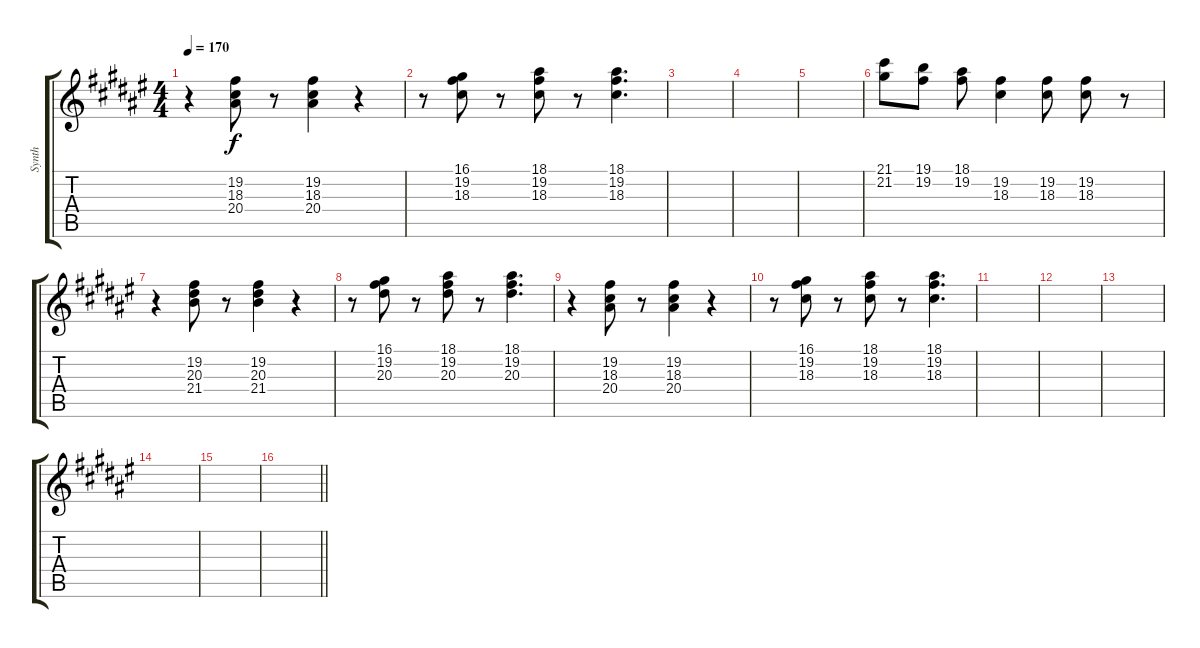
\track ("Synth" "Synth") {instrument lead2sawtooth}
\staff {score tabs}
\tuning (E4 B3 G3 D3 A2 E2) {hide}
\ts (4 4)
\tempo 170
\clef g2
\ks f#
r.4{dy f} (19.2 18.3 20.4).8 r.8 (19.2 18.3 20.4).4 r.4 |
r.8 (16.1 19.2 18.3).8 r.8 (18.1 19.2 18.3).8 r.8 (18.1 19.2 18.3).4{d} |
|
|
|
(21.1 21.2).8 (19.1 19.2).8 (18.1 19.2).8 (19.2 18.3).4 (19.2 18.3).8 (19.2 18.3).8 r.8 |
r.4 (19.2 20.3 21.4).8 r.8 (19.2 20.3 21.4).4 r.4 |
r.8 (16.1 19.2 20.3).8 r.8 (18.1 19.2 20.3).8 r.8 (18.1 19.2 20.3).4{d} |
r.4 (19.2 18.3 20.4).8 r.8 (19.2 18.3 20.4).4 r.4 |
r.8 (16.1 19.2 18.3).8 r.8 (18.1 19.2 18.3).8 r.8 (18.1 19.2 18.3).4{d} |
|
|
|
|
|
\barLineRight lightlight
